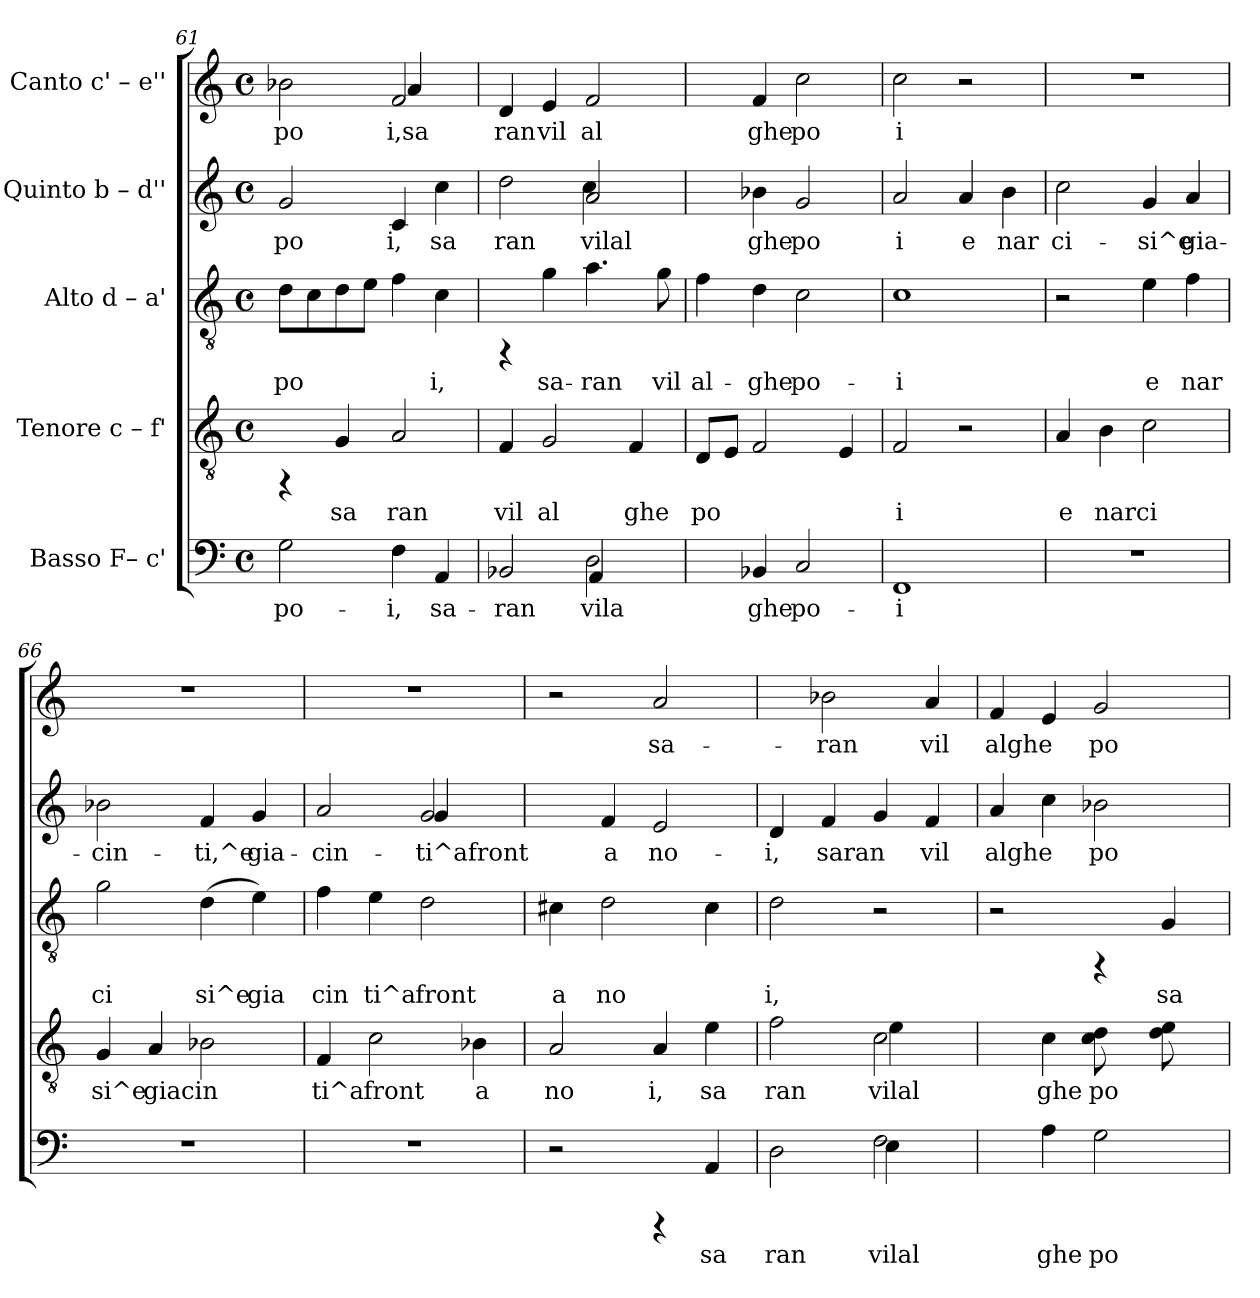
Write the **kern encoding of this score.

**kern	**text	**kern	**text	**kern	**text	**kern	**text	**kern	**text
*part5	*part5	*part4	*part4	*part3	*part3	*part2	*part2	*part1	*part1
*staff5	*staff5	*staff4	*staff4	*staff3	*staff3	*staff2	*staff2	*staff1	*staff1
*I"Basso  F– c'	*	*I"Tenore  c – f'	*	*I"Alto  d – a'	*	*I"Quinto  b – d''	*	*I"Canto  c' – e''	*
*clefF4	*	*clefGv2	*	*clefGv2	*	*clefG2	*	*clefG2	*
*k[]	*	*k[]	*	*k[]	*	*k[]	*	*k[]	*
*C:	*	*C:	*	*C:	*	*C:	*	*C:	*
*M4/4	*	*M4/4	*	*M4/4	*	*M4/4	*	*M4/4	*
*met(c)	*	*met(c)	*	*met(c)	*	*met(c)	*	*met(c)	*
=61	=61	=61	=61	=61	=61	=61	=61	=61	=61
!	!LO:LY:b:cj	!	!	!	!LO:LY:b:cj	!	!LO:LY:b:rj	!	!LO:LY:b:rj
*	*	*	*	*	*	*	*	*^	*
2G\	po-	4rFF	.	8d\L	po-	2g/	po	2b-X\	2ryy	po
!	!	!	!	!	!LO:LY:b:cj	!	!	!	!	!
.	.	.	.	8c\	--	.	.	.	.	.
!	!	!	!LO:LY:b:rj	!	!LO:LY:b:cj	!	!	!	!	!
.	.	4G/	sa	8d\	--	.	.	.	.	.
!	!	!	!	!	!LO:LY:b:cj	!	!	!	!	!
.	.	.	.	8e\J	--	.	.	.	.	.
!	!LO:LY:b:cj	!	!LO:LY:b:rj	!	!LO:LY:b:cj	!	!LO:LY:b:rj	!	!	!LO:LY:b:rj
4F\	-i,	2A/	ran	4f\	--	4c/	i,	2f/	4a/	i,sa
!	!LO:LY:b:cj	!	!	!	!LO:LY:b:cj	!	!LO:LY:b:rj	!	!	!
4AA/	sa-	.	.	4c\	-i,	4cc\	sa	.	4ryy	.
=62	=62	=62	=62	=62	=62	=62	=62	=62	=62	=62
!	!LO:LY:b:cj	!	!LO:LY:b:rj	!	!	!	!LO:LY:b:rj	!	!	!LO:LY:b:rj
*^	*	*	*	*	*	*^	*	*v	*v	*
2BB-X/	2ryy	-ran	4F/	vil	4rFF	.	2dd\	2ryy	ran	4d/	ran
!	!	!	!	!LO:LY:b:rj	!	!LO:LY:b:cj	!	!	!	!	!LO:LY:b:rj
.	.	.	2G/	al	4g\	sa-	.	.	.	4e/	vil
!	!	!LO:LY:b:cj	!	!	!	!LO:LY:b:cj	!	!	!LO:LY:b:rj	!	!LO:LY:b:rj
2D\	4AA/	vila	.	.	4.a\	-ran	2a/	4cc\	vilal	2f/	al
!	!	!	!	!LO:LY:b:rj	!	!	!	!	!	!	!
.	4ryy	.	4F/	ghe	.	.	.	4ryy	.	.	.
!	!	!	!	!	!	!LO:LY:b:cj	!	!	!	!	!
.	.	.	.	.	8g\	vil	.	.	.	.	.
*v	*v	*	*	*	*	*	*v	*v	*	*	*
=63	=63	=63	=63	=63	=63	=63	=63	=63	=63
!	!	!	!LO:LY:b:rj	!	!LO:LY:b:cj	!	!	!	!
4ryy	.	8D/L	po	4f\	al-	4ryy	.	4ryy	.
!	!	!	!LO:LY:b:rj	!	!	!	!	!	!
.	.	8E/J	.	.	.	.	.	.	.
!	!LO:LY:b:cj	!	!LO:LY:b:rj	!	!LO:LY:b:cj	!	!LO:LY:b:rj	!	!LO:LY:b:rj
4BB-X/	ghe	2F/	.	4d\	-ghe	4b-X\	ghe	4f/	ghe
!	!LO:LY:b:cj	!	!	!	!LO:LY:b:cj	!	!LO:LY:b:rj	!	!LO:LY:b:rj
2C/	po-	.	.	2c\	po-	2g/	po	2cc\	po
!	!	!	!LO:LY:b:rj	!	!	!	!	!	!
.	.	4E/	.	.	.	.	.	.	.
=64	=64	=64	=64	=64	=64	=64	=64	=64	=64
!	!LO:LY:b:cj	!	!LO:LY:b:rj	!	!LO:LY:b:cj	!	!LO:LY:b:rj	!	!LO:LY:b:rj
1FF	-i	2F/	i	1c	-i	2a/	i	2cc\	i
!	!	!	!	!	!	!	!LO:LY:b:rj	!	!
.	.	2r	.	.	.	4a/	e	2r	.
!	!	!	!	!	!	!	!LO:LY:b:rj	!	!
.	.	.	.	.	.	4b\	nar	.	.
!!LO:PB:g=z
=65	=65	=65	=65	=65	=65	=65	=65	=65	=65
!	!	!	!LO:LY:b:rj	!	!	!	!LO:LY:b:rj	!	!
1r	.	4A/	e	2r	.	2cc\	ci-	1r	.
!	!	!	!LO:LY:b:rj	!	!	!	!	!	!
.	.	4B\	narci	.	.	.	.	.	.
!	!	!	!LO:LY:b:rj	!	!LO:LY:b:cj	!	!LO:LY:b:rj	!	!
.	.	2c\	.	4e\	e	4g/	-si^e	.	.
!	!	!	!	!	!LO:LY:b:cj	!	!LO:LY:b:rj	!	!
.	.	.	.	4f\	nar	4a/	gia-	.	.
=66	=66	=66	=66	=66	=66	=66	=66	=66	=66
!	!	!	!LO:LY:b:rj	!	!LO:LY:b:cj	!	!LO:LY:b:rj	!	!
1r	.	4G/	si^e	2g\	ci	2b-X\	-cin-	1r	.
!	!	!	!LO:LY:b:rj	!	!	!	!	!	!
.	.	4A/	giacin	.	.	.	.	.	.
!	!	!	!LO:LY:b:rj	!	!LO:LY:b:cj	!	!LO:LY:b:rj	!	!
.	.	2B-X\	.	(>4d\	si^e	4f/	-ti,^e	.	.
!	!	!	!	!	!LO:LY:b:cj	!	!LO:LY:b:rj	!	!
.	.	.	.	4e\)	gia	4g/	gia-	.	.
=67	=67	=67	=67	=67	=67	=67	=67	=67	=67
!	!	!	!LO:LY:b:rj	!	!LO:LY:b:cj	!	!LO:LY:b:rj	!	!
*	*	*	*	*	*	*^	*	*	*
1r	.	4F/	ti^a	4f\	cin	2a/	2ryy	-cin-	1r	.
!	!	!	!LO:LY:b:rj	!	!LO:LY:b:cj	!	!	!	!	!
.	.	2c\	front	4e\	ti^a	.	.	.	.	.
!	!	!	!	!	!LO:LY:b:cj	!	!	!LO:LY:b:rj	!	!
.	.	.	.	2d\	front	2g/	4g/	-ti^afront	.	.
!	!	!	!LO:LY:b:rj	!	!	!	!	!	!	!
.	.	4B-X\	a	.	.	.	4ryy	.	.	.
=68	=68	=68	=68	=68	=68	=68	=68	=68	=68	=68
!	!	!	!LO:LY:b:rj	!	!LO:LY:b:cj	!	!	!	!	!
*	*	*	*	*	*	*v	*v	*	*	*
2r	.	2A/	no	4c#X\	a	4ryy	.	2r	.
!	!	!	!	!	!LO:LY:b:cj	!	!LO:LY:b:rj	!	!
.	.	.	.	2d\	no	4f/	a	.	.
!	!	!	!LO:LY:b:rj	!	!	!	!LO:LY:b:rj	!	!LO:LY:b:rj
4rCCC	.	4A/	i,	.	.	2e/	no-	2a/	sa-
!	!LO:LY:b:cj	!	!LO:LY:b:rj	!	!LO:LY:b:cj	!	!	!	!
4AA/	sa	4e\	sa	4c#\	.	.	.	.	.
=69	=69	=69	=69	=69	=69	=69	=69	=69	=69
!	!LO:LY:b:cj	!	!LO:LY:b:rj	!	!LO:LY:b:cj	!	!LO:LY:b:rj	!	!
*^	*	*^	*	*	*	*	*	*	*
2D\	2ryy	ran	2f\	2ryy	ran	2d\	i,	4d/	-i,	4ryy	.
!	!	!	!	!	!	!	!	!	!LO:LY:b:rj	!	!LO:LY:b:rj
.	.	.	.	.	.	.	.	4f/	saran	2b-X\	-ran
!	!	!LO:LY:b:cj	!	!	!LO:LY:b:rj	!	!	!	!LO:LY:b:rj	!	!
2F\	4E\	vilal	2c\	4e\	vilal	2r	.	4g/	.	.	.
!	!	!	!	!	!	!	!	!	!LO:LY:b:rj	!	!LO:LY:b:rj
.	4ryy	.	.	4ryy	.	.	.	4f/	vil	4a/	vil
=70	=70	=70	=70	=70	=70	=70	=70	=70	=70	=70	=70
!	!	!	!	!	!	!	!	!	!LO:LY:b:rj	!	!LO:LY:b:rj
*v	*v	*	*	*	*	*	*	*	*	*	*
*	*	*v	*v	*	*	*	*	*	*	*
4ryy	.	4ryy	.	2r	.	4a/	alghe	4f/	alghe
!	!LO:LY:b:cj	!	!LO:LY:b:rj	!	!	!	!LO:LY:b:rj	!	!LO:LY:b:rj
4A\	ghe	4c\	ghe	.	.	4cc\	.	4e/	.
!	!LO:LY:b:cj	!	!LO:LY:b:rj	!	!	!	!LO:LY:b:rj	!	!LO:LY:b:rj
2G\	po	8d\ 8c\	po	4rFF	.	2b-X\	po-	2g/	po-
.	.	8ryy	.	.	.	.	.	.	.
!	!	!	!LO:LY:b:rj	!	!LO:LY:b:cj	!	!	!	!
.	.	8d\ 8e\L	.	4G/	sa	.	.	.	.
.	.	8ryy	.	.	.	.	.	.	.
=	=	=	=	=	=	=	=	=	=
*-	*-	*-	*-	*-	*-	*-	*-	*-	*-
